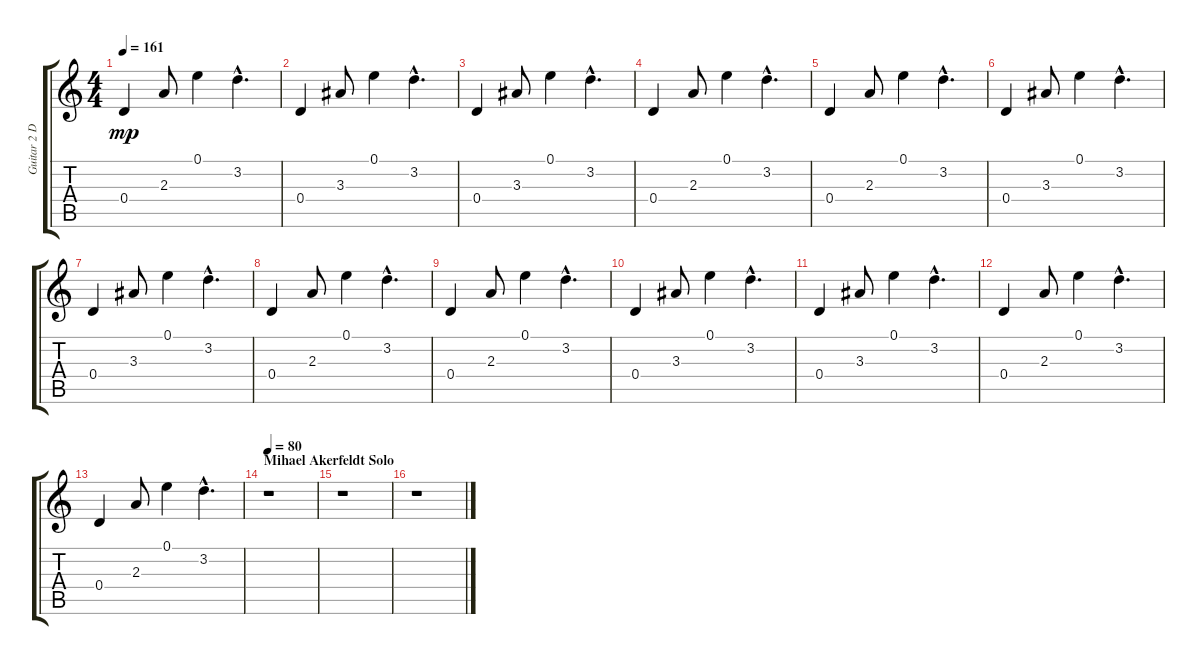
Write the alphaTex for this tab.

\track ("Guitar 2 Drop D" "Guitar 2 D") {instrument electricguitarclean}
\staff {score tabs}
\tuning (E4 B3 G3 D3 A2 D2) {hide}
\ts (4 4)
\tempo 161
\clef g2
\ks c
0.4.4{dy mp} 2.3.8 0.1.4 3.2{hac}.4{d} |
0.4.4 3.3.8 0.1.4 3.2{hac}.4{d} |
0.4.4 3.3.8 0.1.4 3.2{hac}.4{d} |
0.4.4 2.3.8 0.1.4 3.2{hac}.4{d} |
0.4.4 2.3.8 0.1.4 3.2{hac}.4{d} |
0.4.4 3.3.8 0.1.4 3.2{hac}.4{d} |
0.4.4 3.3.8 0.1.4 3.2{hac}.4{d} |
0.4.4 2.3.8 0.1.4 3.2{hac}.4{d} |
0.4.4 2.3.8 0.1.4 3.2{hac}.4{d} |
0.4.4 3.3.8 0.1.4 3.2{hac}.4{d} |
0.4.4 3.3.8 0.1.4 3.2{hac}.4{d} |
0.4.4 2.3.8 0.1.4 3.2{hac}.4{d} |
0.4.4 2.3.8 0.1.4 3.2{hac}.4{d} |
\section ("" "Mihael Akerfeldt Solo")
\tempo 80
r.1 |
r.1 |
r.1
